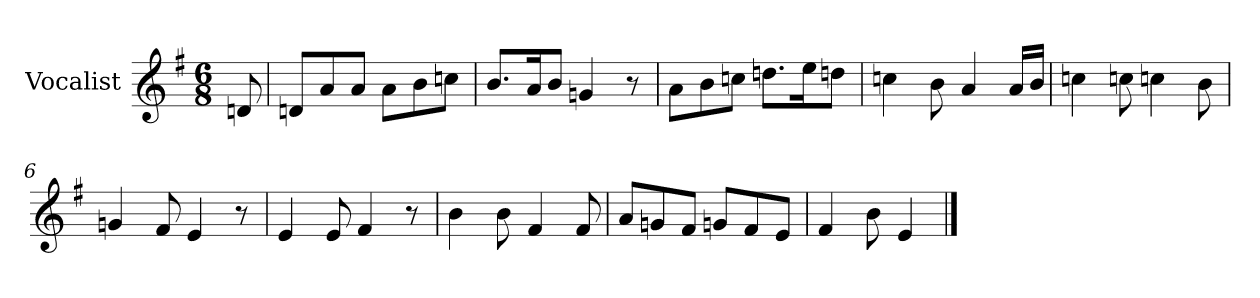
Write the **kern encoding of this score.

**kern
*part1
*staff1
*I"Vocalist
*k[f#]
*e:
*M6/8
=
8dn
=1
8dnL
8a
8aJ
8aL
8b
8ccnJ
=2
8.bL
16aK
8bJ
4gn
8r
=3
8aL
8b
8ccnJ
8.ddnL
16eeK
8ddnJ
=4
4ccn
8b
4a
16aLL
16bJJ
=5
4ccn
8ccn
4ccn
8b
=6
4gn
8f#
4e
8r
=7
4e
8e
4f#
8r
=8
4b
8b
4f#
8f#
=9
8aL
8gn
8f#J
8gnL
8f#
8eJ
=10
4f#
8b
4e
==
*-
